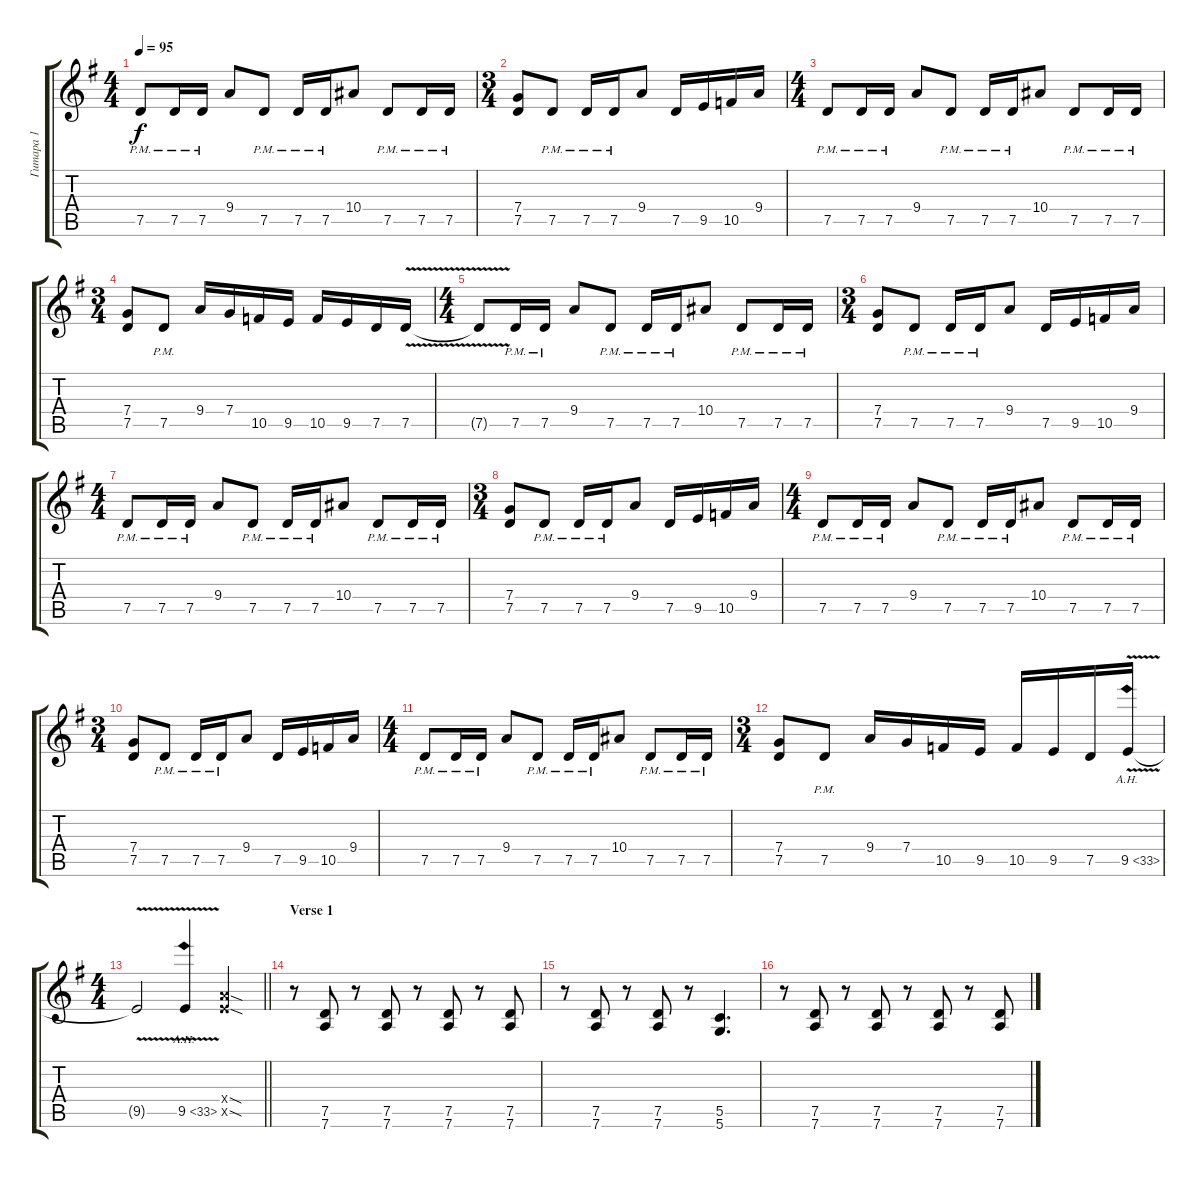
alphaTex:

\track ("Гитара 1" "Гитара 1") {instrument distortionguitar}
\staff {score tabs}
\tuning (D4 A3 F3 C3 G2 D2) {hide}
\ts (4 4)
\tempo 95
\clef g2
\ks eminor
7.5{pm}.8{dy f} 7.5{pm}.16 7.5{pm}.16 9.4.8 7.5{pm}.8 7.5{pm}.16 7.5{pm}.16 10.4.8 7.5{pm}.8 7.5{pm}.16 7.5{pm}.16 |
\ts (3 4)
(7.4 7.5).8 7.5{pm}.8 7.5{pm}.16 7.5{pm}.16 9.4.8 7.5.16 9.5.16 10.5.16 9.4.16 |
\ts (4 4)
7.5{pm}.8 7.5{pm}.16 7.5{pm}.16 9.4.8 7.5{pm}.8 7.5{pm}.16 7.5{pm}.16 10.4.8 7.5{pm}.8 7.5{pm}.16 7.5{pm}.16 |
\ts (3 4)
(7.4 7.5).8 7.5{pm}.8 9.4.16 7.4.16 10.5.16 9.5.16 10.5.16 9.5.16 7.5.16 7.5{v}.16 |
\ts (4 4)
7.5{t}.8 7.5{pm}.16 7.5{pm}.16 9.4.8 7.5{pm}.8 7.5{pm}.16 7.5{pm}.16 10.4.8 7.5{pm}.8 7.5{pm}.16 7.5{pm}.16 |
\ts (3 4)
(7.4 7.5).8 7.5{pm}.8 7.5{pm}.16 7.5{pm}.16 9.4.8 7.5.16 9.5.16 10.5.16 9.4.16 |
\ts (4 4)
7.5{pm}.8 7.5{pm}.16 7.5{pm}.16 9.4.8 7.5{pm}.8 7.5{pm}.16 7.5{pm}.16 10.4.8 7.5{pm}.8 7.5{pm}.16 7.5{pm}.16 |
\ts (3 4)
(7.4 7.5).8 7.5{pm}.8 7.5{pm}.16 7.5{pm}.16 9.4.8 7.5.16 9.5.16 10.5.16 9.4.16 |
\ts (4 4)
7.5{pm}.8 7.5{pm}.16 7.5{pm}.16 9.4.8 7.5{pm}.8 7.5{pm}.16 7.5{pm}.16 10.4.8 7.5{pm}.8 7.5{pm}.16 7.5{pm}.16 |
\ts (3 4)
(7.4 7.5).8 7.5{pm}.8 7.5{pm}.16 7.5{pm}.16 9.4.8 7.5.16 9.5.16 10.5.16 9.4.16 |
\ts (4 4)
7.5{pm}.8 7.5{pm}.16 7.5{pm}.16 9.4.8 7.5{pm}.8 7.5{pm}.16 7.5{pm}.16 10.4.8 7.5{pm}.8 7.5{pm}.16 7.5{pm}.16 |
\ts (3 4)
(7.4 7.5).8 7.5{pm}.8 9.4.16 7.4.16 10.5.16 9.5.16 10.5.16 9.5.16 7.5.16 9.5{ah 24 v}.16 |
\ts (4 4)
\barLineRight lightlight
9.5{t}.2 9.5{ah 24 v}.4 (9.4{sod x} 9.5{sod x}).4 |
\section ("" "Verse 1")
r.8 (7.5 7.6).8 r.8 (7.5 7.6).8 r.8 (7.5 7.6).8 r.8 (7.5 7.6).8 |
r.8 (7.5 7.6).8 r.8 (7.5 7.6).8 r.8 (5.5 5.6).4{d} |
r.8 (7.5 7.6).8 r.8 (7.5 7.6).8 r.8 (7.5 7.6).8 r.8 (7.5 7.6).8
